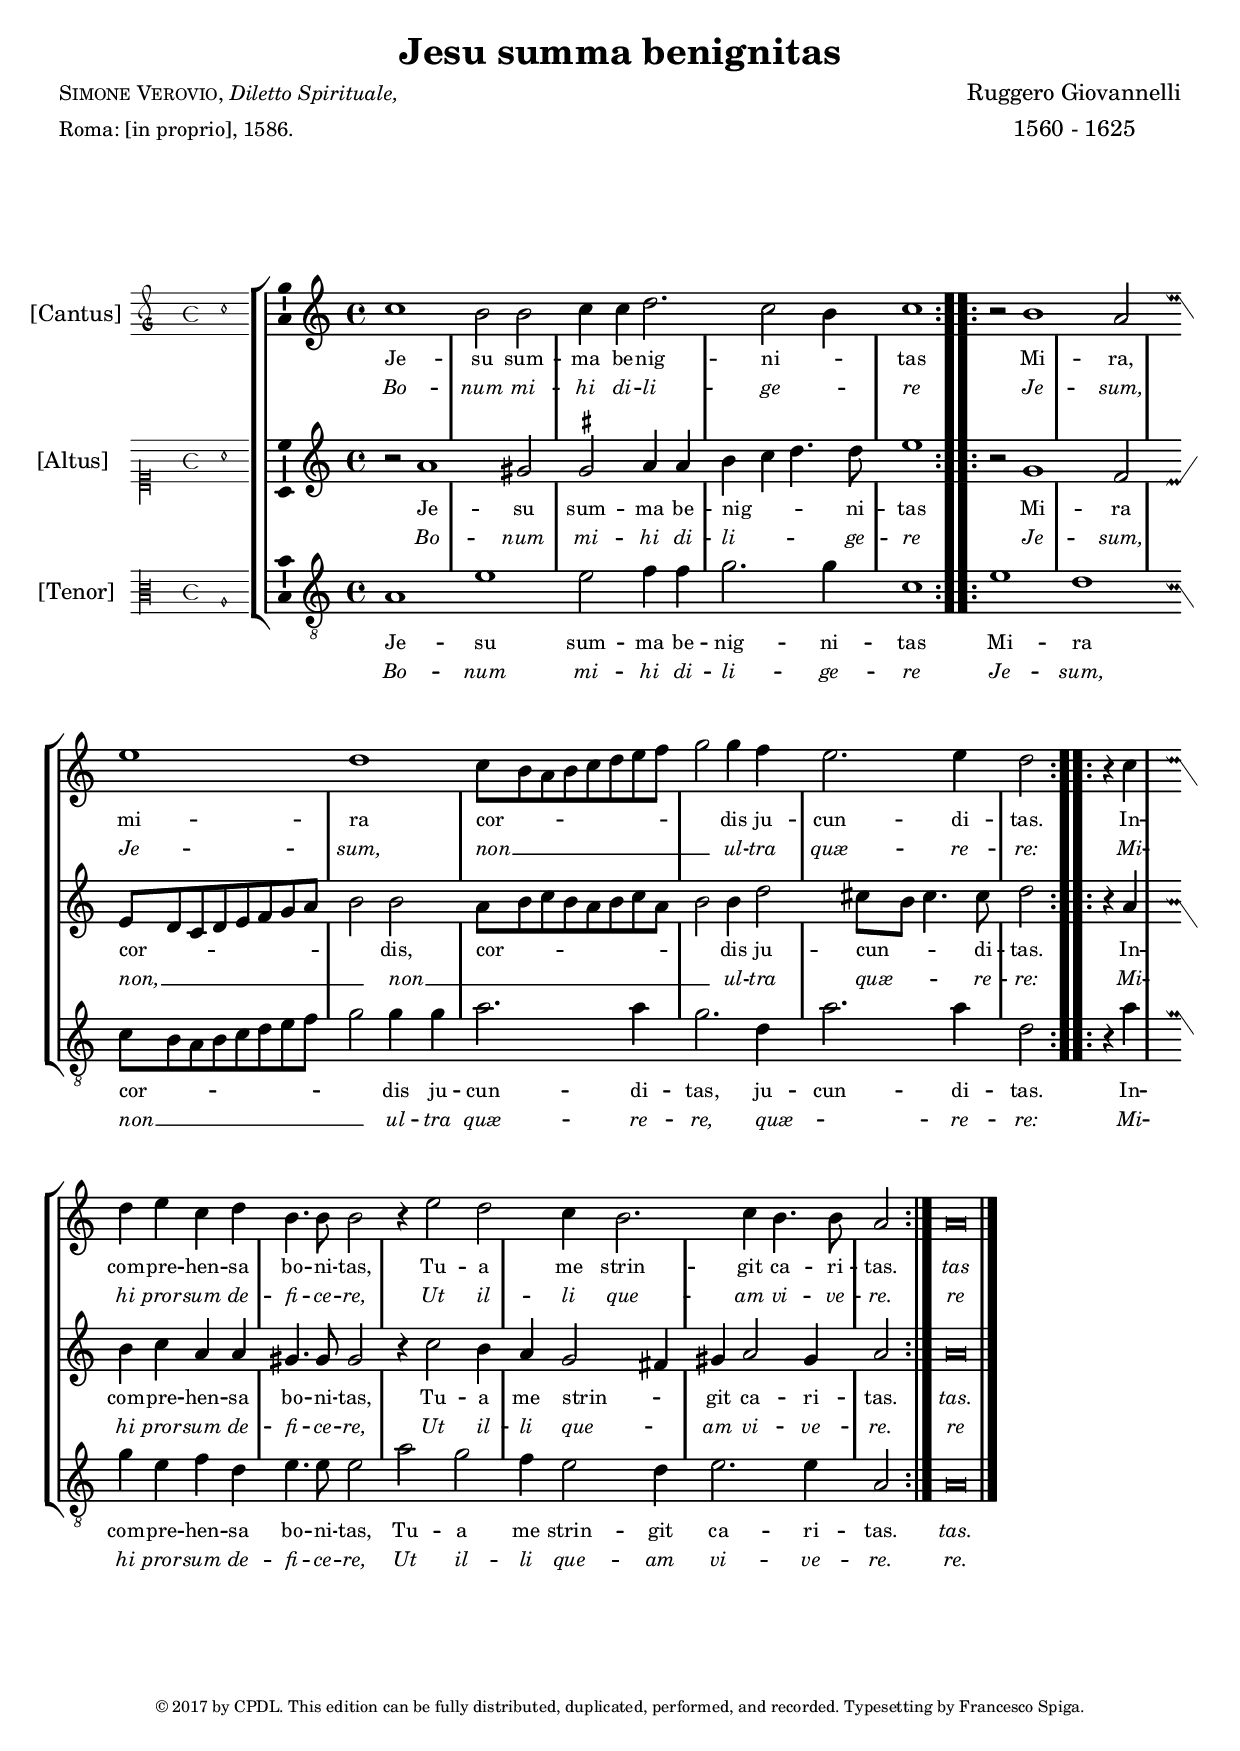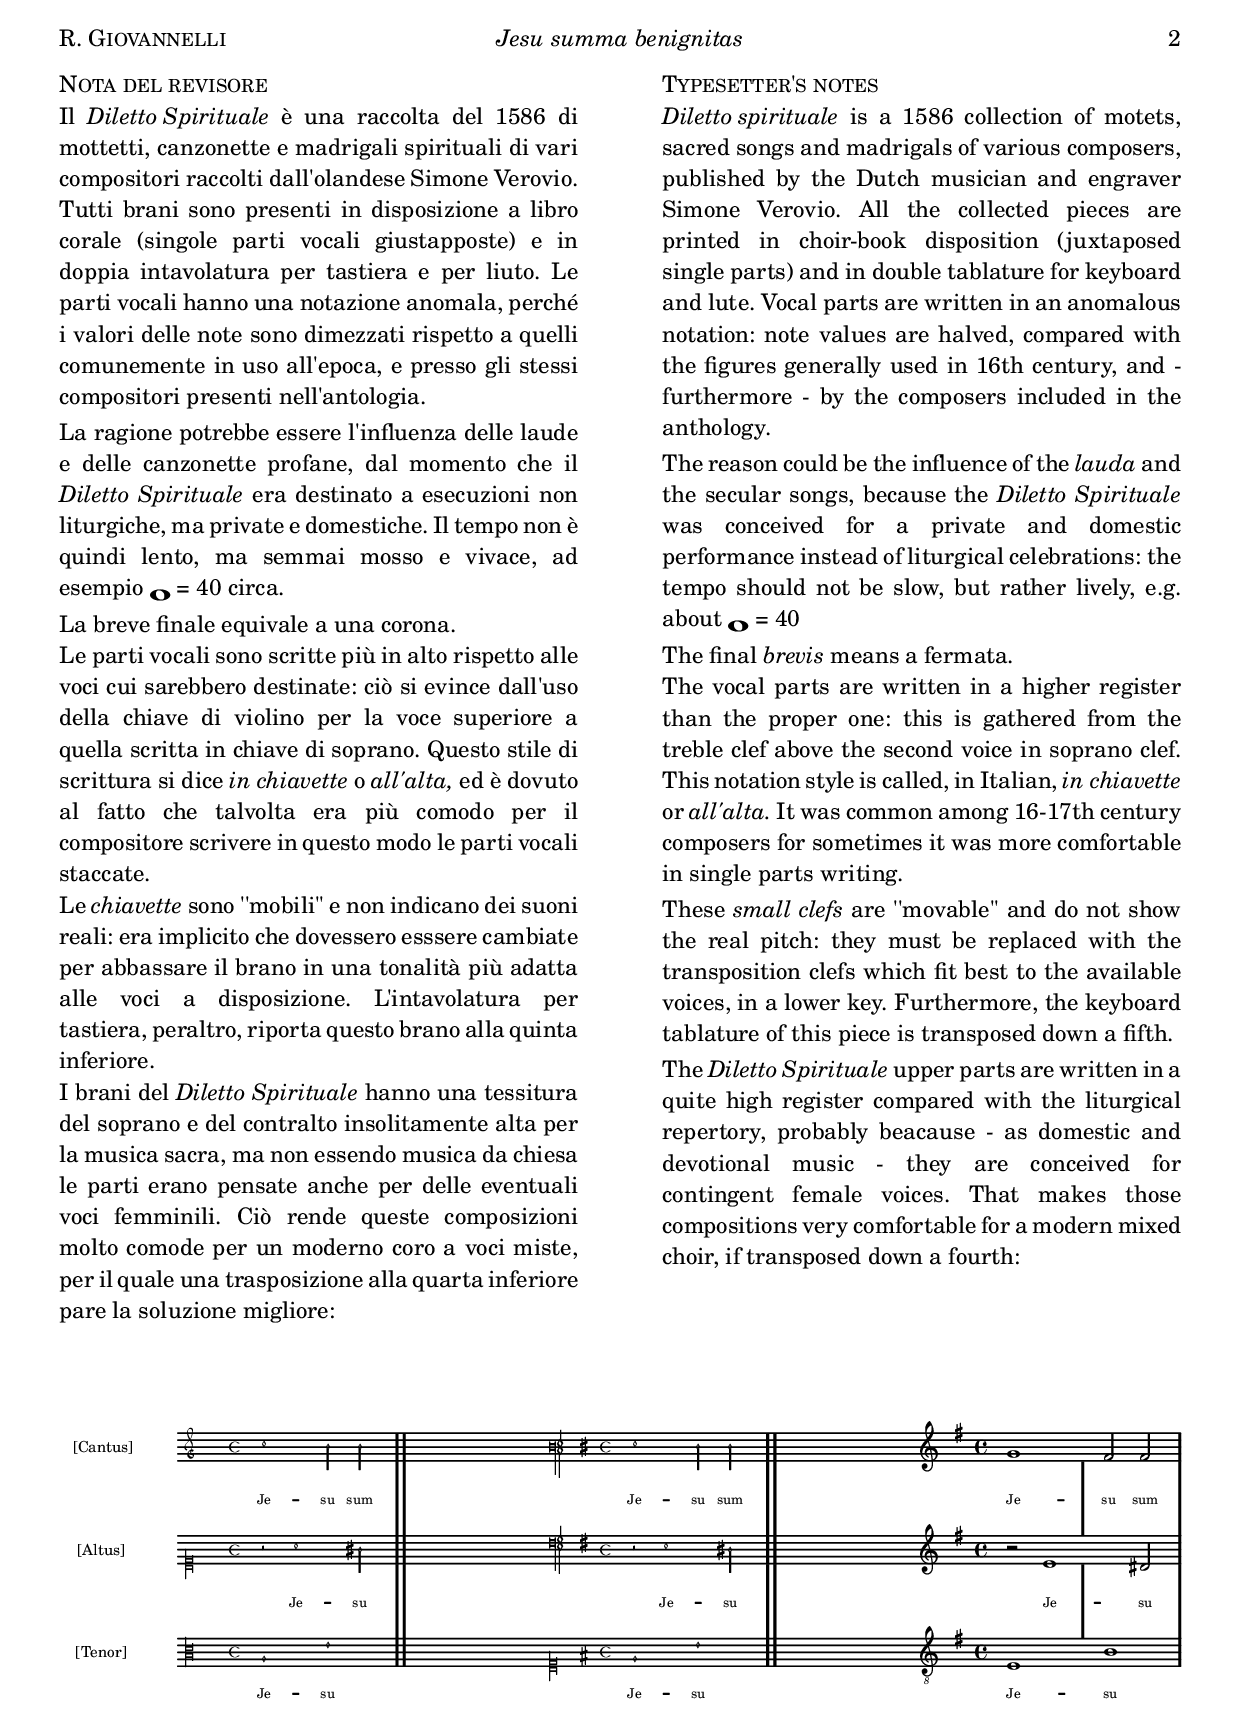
\version "2.18.2"
\include "gregorian.ly"

ficta = \once \set suggestAccidentals = ##t

corsivo=\override LyricText.font-shape = #'italic

htitle=\markup \italic {"Jesu summa benignitas"}
hcomposer=\markup \smallCaps{ "R. Giovannelli"}

incipit =
#(define-music-function (parser location incipit-music) (ly:music?)
#{
\once \override Staff.InstrumentName.self-alignment-X = #RIGHT
\once \override Staff.InstrumentName.self-alignment-Y = ##f
\once \override Staff.InstrumentName.padding = #0.3
\once \override Staff.InstrumentName.stencil =
#(lambda (grob)
(let* ((instrument-name (ly:grob-property grob 'long-text)))
(set! (ly:grob-property grob 'long-text)
#{ \markup
\score
{
{ \context MensuralStaff \with {
instrumentName = #instrument-name
} $incipit-music
}

\layout { $(ly:grob-layout grob)
line-width = \indent
indent =
% primitive-eval is probably easiest for
% escaping lexical closure and evaluating
% everything respective to (current-module).
#(primitive-eval
'(or (false-if-exception (- indent incipit-width))
(* 0.5 indent)))
ragged-right = ##f
ragged-last = ##f
system-count = #1 }
}
#})
(system-start-text::print grob)))
#})


global = {
  \override Staff.BarLine #'transparent = ##t
  
\override NoteHead.style = #'baroque
\key c \major
\time 4/4
  
  
 \repeat unfold 5 { \skip 1}
 
 \revert Staff.BarLine #'transparent
 
 s1
 
 \override Staff.BarLine #'transparent = ##t
 
 
 \repeat unfold 6 { \skip 1  }
 s2
 
 \revert Staff.BarLine #'transparent
 
 s1
 
 \override Staff.BarLine #'transparent = ##t
 
  \repeat unfold 5 { \skip 1  }
  
  
  
  \revert Staff.BarLine #'transparent
  
  s2
  
  %\override Staff.BarLine #'transparent = ##t
  
  
   
  % let finis bar go through all staves
  \override Staff.BarLine.transparent = ##f
  
  
  
  
  \bar "|." \stopStaff
}

%%%%% APPENDIX GLOBAL

globbal = {
  \set Score.skipBars = ##t

  % incipit
  \once \hide Score.SystemStartBracket
   % Set tight spacing
  \override Score.SpacingSpanner.spacing-increment = #1.0
  \key a \minor
  \time 4/4
  \once \override Staff.TimeSignature.style = #'mensural
  \override Voice.NoteHead.style = #'mensural
  \override Voice.Rest.style = #'mensural
  \set Staff.printKeyCancellation = ##f
  \cadenzaOn % turn off bar lines
  \skip 1*2
  \once \override Staff.BarLine.transparent = ##f
  \bar "||"
  \skip 1 % need this extra \skip such that clef change comes
            % after bar line
  \bar ""
  
  % incipit2
  \cadenzaOff % turn bar lines on again
  \once \override Staff.Clef.full-size-change = ##t
  \set Staff.forceClef = ##t
  \key e \minor
  \time 4/4
  \once \override Staff.TimeSignature.style = #'mensural
  \override Voice.NoteHead.style = #'mensural
  \override Voice.Rest.style = #'mensural
  \set Staff.printKeyCancellation = ##f
  \cadenzaOn % turn off bar lines
  \skip 1*2
  \once \override Staff.BarLine.transparent = ##f
  \bar "||"
  \skip 1 % need this extra \skip such that clef change comes
            % after bar line
  \bar ""

  % main
  \cadenzaOff % turn bar lines on again
  \once \override Staff.Clef.full-size-change = ##t
  \set Staff.forceClef = ##t
  \key e \minor
  \time 4/4
  \override Voice.NoteHead.style = #'baroque
  \override Voice.Rest.style = #'default

  % Setting printKeyCancellation back to #t must not
  % occur in the first bar after the incipit.  Dto. for forceClef.
  % Therefore, we need an extra \skip.
  \set Staff.printKeyCancellation = ##f
  \set Staff.forceClef = ##f
  
  \repeat unfold 2 { \skip 1  }
 
  
  % let finis bar go through all staves
  \override Staff.BarLine.transparent = ##f
  
   

  % finis bar
  \bar "|" \stopStaff
}

cantus = {
  \relative c'' {
    
    \set Staff.midiInstrument = "trombone"
   
    \repeat volta 2 {
    \clef "treble"
    \tempo 1 = 40
    
    c1
    b2 b
    c4 c 
    d2. c2 b4
    c1 }
    \repeat volta 2 { r2 b1 a2
    e'1
    d
    c8[b a b c d e f]
    g2 g4 f
    e2. e4
    d2 } \repeat volta 2 { r4 c
    d e c d
    b4. b8 b2
    r4 e2 d c4
    b2. c4
    b4. b8 
    a2 }
    a\breve
    

 

  }
}

testoa = \lyricmode { 
  
Je -- su sum -- ma be -- nig -- ni -- _ tas
Mi -- ra, mi -- ra cor -- _ _ _ _ _ _ _ _ dis ju -- cun -- di -- tas.
In -- com -- pre -- hen -- sa bo -- ni -- tas,
Tu -- a me strin -- git ca -- ri -- tas. \corsivo tas
			
 
}

testob = \lyricmode {  \corsivo
  
Bo -- num mi -- hi di -- li -- ge -- _ re
Je -- sum, Je -- sum, non __  _ _ _ _ _ _ _ _ ul -- tra quæ -- re -- re:
Mi -- hi pror -- sum de -- fi -- ce -- re,
Ut il -- li que -- am vi -- ve -- re. re
 
}

altus = {
  \relative c'' {
  
   \set Staff.midiInstrument = "viola"
    
    \clef "treble"
     \override NoteHead.style = #'baroque
     
    r2 a1 gis2
    \ficta gis2 a4 a b c d4. d8 e1
    r2 g,1 f2 e8[ d c d e f g a] b2
    b2 a8[ b c b a b c a]
    b2 b4 d2 cis8 b cis4. cis8 d2
    r4 a4 b c a a
    gis4. gis8 gis2
    r4 c2 b4
    a4 g2 fis4
    gis4 a2 gis4
    a2
    a\breve
    
   
  }
}

testoc = \lyricmode { 
  
Je -- su sum -- ma be -- nig -- _ _ ni -- tas
Mi -- ra cor -- _ _ _ _ _ _ _ _ dis, cor -- _ _ _ _ _ _ _ _ dis ju -- cun -- _ _ di -- tas.
In -- com -- pre -- hen -- sa bo -- ni -- tas,
Tu -- a me strin -- _ git ca -- ri -- tas. \corsivo tas.




}

testod = \lyricmode { \corsivo 
  
Bo -- num mi -- hi di -- li -- _ _ ge -- re
Je -- sum, non, __  _ _ _ _ _ _ _ _ non __  _ _ _ _ _ _ _ _ _  ul -- tra quæ -- _ _ re -- re:
Mi -- hi pror -- sum de -- fi -- ce -- re,
Ut il -- li que -- _ am vi -- ve -- re. re

}



tenor = {
  \relative c' {
   
   \set Staff.midiInstrument = "bassoon"
   
    \clef "G_8"
   a1
   e'
   e2 f4 f g2. g4 c,1
   e1
   d
   c8[ b a b c d e f]
   g2 g4 g
   a2. a4
   g2. d4 a'2. a4 d,2
   r4 a' g e f d e4. e8 e2 a2 g
   f4 e2 d4
   e2. e4 a,2 a\breve


  }
}
testoe = \lyricmode {  
  

Je -- su sum -- ma be -- nig -- ni -- tas
Mi -- ra cor -- _ _ _ _ _ _ _ _ dis ju -- cun -- di -- tas, 
ju -- cun -- di -- tas.
In -- com -- pre -- hen -- sa bo -- ni -- tas,
Tu -- a me strin -- git ca -- ri -- tas. \corsivo tas.


}

testof = \lyricmode {  \corsivo
  
Bo -- num mi -- hi di -- li -- ge -- re
Je -- sum, non __  _ _ _ _ _ _ _ _ ul -- tra quæ -- re -- re, quæ -- _ re -- re:
Mi -- hi pror -- sum de -- fi -- ce -- re,
Ut il -- li que -- am vi -- ve -- re. re.

}


%%%%%%%%%%%%%%% QUOMODO INCIPIUNT %%%%%%%%%%%%%%%%


incipitcantus=\new MensuralVoice = "incipitcantus" <<
s1
{ 
\clef "mensural-g"
\key a \minor
c''1
}
>>

incipitaltus=\new MensuralVoice = "incipitaltus" <<
s1
{
\clef "mensural-c1"
\key a \minor
a'1
}
>>

incipittenor=\new MensuralVoice = "incipittenor" <<
s1
{
\clef "mensural-c3"
\key a \minor
a1
}
>>

%%%%%%%% APPENDIX NOTES AND LYRICS

discantusPost = {
  \relative c'' {
    \set Staff.instrumentName = #"[Cantus]"

    % incipit
    \clef "mensural-g"
     c1 b2 b \skip 1
     
    % incipit2
    \clef "petrucci-f3" \transpose a e {
     c'1 b2 b \skip 1 }

    % main 
    \transpose a e { \relative c'' {
    \clef "treble"
     \override NoteHead.style = #'baroque
  
     c1 b2 b
    
    } }
  }
}

discantusEx = \lyricmode {
 Je -- su sum Je -- su sum Je -- su sum 
				
}

altusPost = {
  \relative c' {
    \set Staff.instrumentName = #"[Altus] "

    % incipit
    \clef "mensural-c1"
    r2 a'1 gis2 \skip 1
    
    % incipit2
    \clef "petrucci-f" \transpose a e { \relative c {
    r2 a'1 gis2 \skip 1 } }

    % main
    \transpose a e { \relative c' {
    \clef "treble"
     \override NoteHead.style = #'baroque
   
    r2 a'1 gis2
    
    }}

  }
}

altusEx = \lyricmode {
 Je -- su   Je -- su  Je -- su 
}

tenorPost = {
  \relative c' {
   \set Staff.instrumentName = #"[Tenor] "

    % incipit
    \clef "mensural-c3"
    

    a1 e'
     \skip 1
     
    % incipit
    \clef "mensural-c1"
    \transpose f c { \relative c'' {

    a1 e'
     \skip 1 }}

  \transpose f c { \relative c'' {
    \clef "G_8"
    
     \override NoteHead.style = #'baroque
   
   a,1 e'
   
  }}
  }
}

tenorEx = \lyricmode {
 Je -- su  Je -- su  Je -- su 
  
}



%%%%%% BOOK


\book {


  \paper{
	
	evenHeaderMarkup=\markup  \fill-line { \hcomposer \htitle \fromproperty #'page:page-number-string   }
	oddHeaderMarkup= \markup  \fill-line { \on-the-fly #not-first-page \fromproperty #'page:page-number-string \on-the-fly #not-first-page \htitle \on-the-fly #not-first-page \hcomposer   }
	
	system-system-spacing =
	#'((basic-distance . 10) (minimum-distance . 0) (padding . 3))
	

}

	
\header {
	title = "Jesu summa benignitas"
	composer = \markup \center-column { "Ruggero Giovannelli" "1560 - 1625" }
	 poet = \markup \left-column \small {  \line {  \smallCaps "Simone Verovio," \italic "Diletto Spirituale,"}  \line { "Roma: [in proprio], 1586." }}
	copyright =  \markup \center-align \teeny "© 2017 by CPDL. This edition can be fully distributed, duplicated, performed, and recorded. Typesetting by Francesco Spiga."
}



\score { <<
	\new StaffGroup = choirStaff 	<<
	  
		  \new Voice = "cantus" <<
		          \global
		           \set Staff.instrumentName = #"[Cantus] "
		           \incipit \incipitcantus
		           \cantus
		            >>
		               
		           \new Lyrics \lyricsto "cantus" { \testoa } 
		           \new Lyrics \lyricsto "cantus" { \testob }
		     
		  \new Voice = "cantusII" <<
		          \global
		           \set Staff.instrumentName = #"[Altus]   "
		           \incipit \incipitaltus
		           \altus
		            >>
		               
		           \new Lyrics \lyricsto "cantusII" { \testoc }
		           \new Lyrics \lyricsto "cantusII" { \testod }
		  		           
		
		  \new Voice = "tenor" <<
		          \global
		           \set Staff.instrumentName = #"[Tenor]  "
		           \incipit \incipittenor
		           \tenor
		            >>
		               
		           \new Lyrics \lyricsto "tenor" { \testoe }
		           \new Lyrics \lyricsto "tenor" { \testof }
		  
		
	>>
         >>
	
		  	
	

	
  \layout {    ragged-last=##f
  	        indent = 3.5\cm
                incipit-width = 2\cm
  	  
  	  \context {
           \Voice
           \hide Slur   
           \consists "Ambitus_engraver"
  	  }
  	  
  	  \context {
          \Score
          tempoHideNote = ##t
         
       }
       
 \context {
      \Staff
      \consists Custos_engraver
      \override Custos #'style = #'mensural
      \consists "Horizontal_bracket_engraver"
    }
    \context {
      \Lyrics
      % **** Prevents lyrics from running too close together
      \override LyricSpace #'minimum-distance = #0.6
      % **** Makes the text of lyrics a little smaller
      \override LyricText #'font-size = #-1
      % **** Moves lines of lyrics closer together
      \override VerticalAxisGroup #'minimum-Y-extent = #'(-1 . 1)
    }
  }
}

\markup { \smaller \vspace #1
	
	\fill-line {
		
	\column  {
		 %\override #'(line-width . 50)
		
		\line { \smallCaps { "Nota del revisore" } }
		\override #'(line-width . 50)
		 \justify {
			Il \italic "Diletto Spirituale" è una raccolta del 1586 di mottetti,
			canzonette e madrigali spirituali di vari compositori raccolti dall'olandese Simone Verovio. Tutti brani
			sono presenti in disposizione a libro corale (singole parti vocali giustapposte) e 
			in doppia intavolatura per tastiera e per liuto.
			Le parti vocali hanno una notazione anomala, perché i valori delle note sono
			dimezzati rispetto a quelli comunemente in uso all'epoca, e presso gli stessi
			compositori presenti nell'antologia.}
		 \hspace #0
		 \override #'(line-width . 50)
		 \justify {
		        La ragione potrebbe essere l'influenza delle laude e delle canzonette profane, dal momento che il\italic { Diletto
		Spirituale } era destinato a esecuzioni non liturgiche, ma private e domestiche. Il tempo non è quindi lento,
		        ma semmai mosso e vivace, ad esempio \musicglyph #"noteheads.s0" = 40 circa.
		 }
		 \hspace #0	
	          \override #'(line-width . 50)
		 \justify {
		  La breve finale equivale a una corona.
		 }
		 
		 \override #'(line-width . 50)
		 \justify {
			
			Le parti vocali sono scritte più in alto rispetto alle voci cui sarebbero destinate: 
			ciò si evince dall'uso della chiave di violino per la voce superiore a quella scritta in chiave di soprano.
			Questo stile di scrittura si dice \italic
			"in chiavette" o \italic "all'alta," ed è dovuto al fatto che talvolta
			era più comodo per il compositore scrivere in questo modo le parti vocali staccate.
			} 
			\hspace #0
			\override #'(line-width . 50)
		 \justify {Le \italic chiavette sono ''mobili'' e non indicano dei suoni reali:
		 	 era implicito che dovessero esssere cambiate per abbassare il brano in una tonalità 
		 	 più adatta alle voci a disposizione. L'intavolatura per tastiera, peraltro, riporta questo brano alla quinta inferiore.
			} 
			\hspace #0
			\override #'(line-width . 50)
		 \justify { I brani del\italic{Diletto Spirituale} hanno una tessitura del soprano e del 
		            contralto insolitamente alta per la musica sacra, ma non essendo musica da chiesa
		            le parti erano pensate anche per delle eventuali voci femminili. Ciò rende queste composizioni
		            molto comode per un moderno coro a voci miste, per il quale una trasposizione alla quarta inferiore
		            pare la soluzione migliore:
		 	
			
		 	 
			
			} 
			\vspace #3
		
		
		
		
	}
	
	\column  {
		 \override #'(line-width . 50)
		\line { \smallCaps { "Typesetter's notes" } }
		\override #'(line-width . 50)
		\justify {
		\italic "Diletto spirituale" is a 1586 collection of motets, sacred songs and
		madrigals of various composers, published by the Dutch musician and engraver Simone Verovio. All the collected 
		pieces are printed in choir-book disposition (juxtaposed single parts) and in double tablature
		for keyboard and lute. Vocal parts are written in an anomalous notation:
		note values are halved, compared with the figures generally used in 16th century, and - 
		furthermore -
		by the composers included in the anthology.
		}
		\hspace #0
		\override #'(line-width . 50)
		\justify {The reason could be the influence of the\italic { lauda } and the secular songs,
		          because the\italic{Diletto Spirituale } was conceived for a private and domestic performance instead
		          of liturgical celebrations: the tempo should not be slow, but rather 
		          lively, e.g. about \musicglyph #"noteheads.s0" = 40
		          
		}
		\hspace #0	
	          \override #'(line-width . 50)
		 \justify {
		  The final\italic { brevis} means a fermata.
		 }
		
		\override #'(line-width . 50)
		\justify {	
			
			The vocal parts are 
			written in a higher register than the proper one: this is gathered from the
			treble clef above the second voice in soprano clef. This notation style is called, in
		        Italian, \italic "in chiavette" or \italic "all'alta." It was common
		        among 16-17th century composers for sometimes it was more comfortable 
		        in single parts writing.
		}
		\hspace #0
		\override #'(line-width . 50)
		\justify { These\italic small\italic clefs are
		           ''movable'' and do not show the real pitch: they must be replaced with the transposition clefs
		           which fit best to the available voices, in a lower key. Furthermore, the keyboard
		           tablature of this piece is transposed down a fifth.
			
		
		}
		\hspace #0
		\override #'(line-width . 50)
		\justify { The\italic{ Diletto Spirituale} upper parts are written
		           in a quite high register compared with the liturgical repertory, probably beacause - as
		           domestic and devotional music - they
		           are conceived for contingent female voices. That makes those compositions
		           very comfortable for a modern mixed choir, if transposed down a fourth:
			
		
		}
		
	}
		
	}
	
	
}

\score {
  \new StaffGroup = choirStaff \with {
    fontSize = #-3.5 \override StaffSymbol #'staff-space = #(magstep -3.5)
  }  <<
    \new Voice =
      "discantusNotes" << \globbal \discantusPost >>
    \new Lyrics =
      "discantusLyrics" \lyricsto discantusNotes { \discantusEx }
    \new Voice =
      "altusNotes" << \globbal \altusPost >>
    \new Lyrics =
      "altusLyrics" \lyricsto altusNotes { \altusEx }
    \new Voice =
      "tenorNotes" << \globbal \tenorPost >>
    \new Lyrics =
      "tenorLyrics" \lyricsto tenorNotes { \tenorEx }
   
  >>
  
  \layout {  indent = 2\cm
              ragged-last = ##f
              
    \context {
      \Score

      % no bars in staves
      \hide BarLine
      
      % incipit should not start with a start delimiter
      \remove "System_start_delimiter_engraver"
    }
    
    \context {
      \Staff
      \consists Custos_engraver
      \override Custos #'style = #'mensural
      \consists "Horizontal_bracket_engraver"

    
    }
    
    \context {
      \Voice

      % no slurs
      \hide Slur

      % The command below can be commented out in
      % short scores, but especially for large scores you
      % will typically yield better line breaking and improve
      % overall spacing if you do not comment the command out.

      \remove "Forbid_line_break_engraver"
    }
    \context {
      \Lyrics
      % **** Prevents lyrics from running too close together
      \override LyricSpace #'minimum-distance = #0.6
      % **** Makes the text of lyrics a little smaller
      \override LyricText #'font-size = #-1
      % **** Moves lines of lyrics closer together
      \override VerticalAxisGroup #'minimum-Y-extent = #'(-1 . 1)
    }
  }
}

\score { << \new Voice \transpose a d \cantus
             \new Voice \transpose a d \altus
             \new Voice \transpose a d \tenor
         >>
         
         \midi { }
             
            
  
  
}

		
	}
	
	


